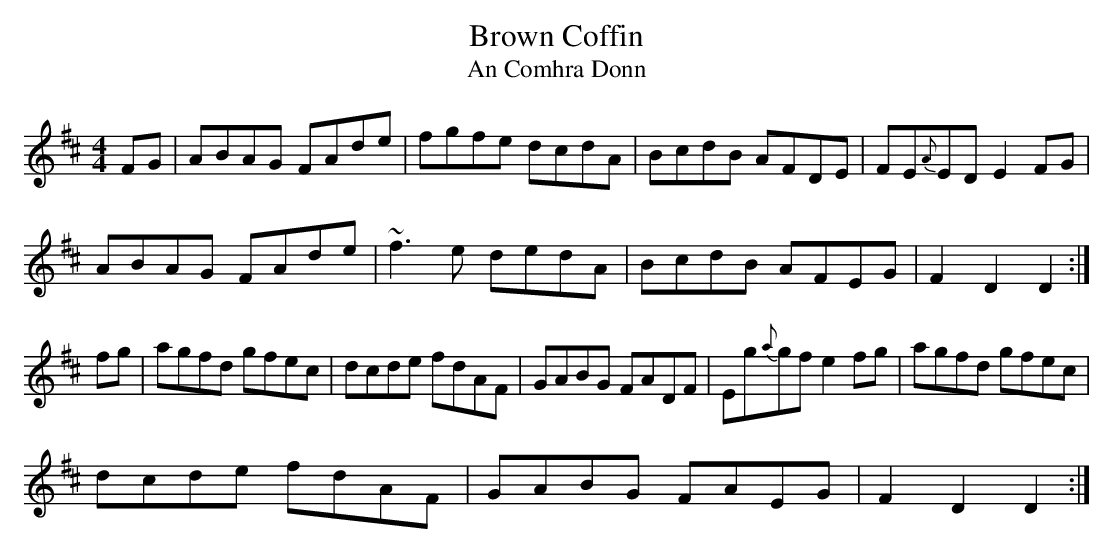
X:1
T:Brown Coffin
T:An Comhra Donn
M:4/4
L:1/8
K:D
FG|ABAG FAde|fgfe dcdA|BcdB AFDE|FE{A}ED E2 FG|
ABAG FAde|~f3e dedA|BcdB AFEG|F2 D2 D2:|
fg|agfd gfec|dcde fdAF|GABG FADF|Eg{a}gf e2 fg|agfd gfec|
dcde fdAF|GABG FAEG|F2 D2 D2:|
